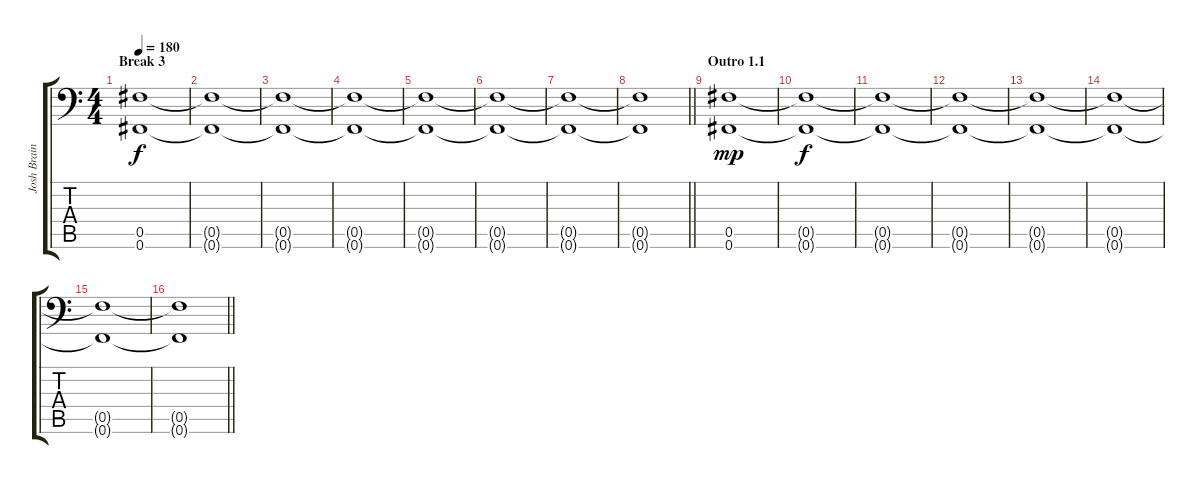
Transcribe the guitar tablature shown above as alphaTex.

\track ("Josh Brainard" "Josh Brain") {instrument distortionguitar}
\staff {score tabs}
\tuning (Db4 Ab3 E3 B2 Gb2 Gb1) {hide}
\ts (4 4)
\section ("" "Break 3")
\tempo 180
\clef f4
\ks c
(0.5{t} 0.6{t}).1{dy f} |
(0.5{t} 0.6{t}).1 |
(0.5{t} 0.6{t}).1 |
(0.5{t} 0.6{t}).1 |
(0.5{t} 0.6{t}).1 |
(0.5{t} 0.6{t}).1 |
(0.5{t} 0.6{t}).1 |
\barLineRight lightlight
(0.5{t} 0.6{t}).1 |
\section ("" "Outro 1.1")
(0.5 0.6).1{dy mp} |
(0.5{t} 0.6{t}).1{dy f} |
(0.5{t} 0.6{t}).1 |
(0.5{t} 0.6{t}).1 |
(0.5{t} 0.6{t}).1 |
(0.5{t} 0.6{t}).1 |
(0.5{t} 0.6{t}).1 |
\barLineRight lightlight
(0.5{t} 0.6{t}).1
